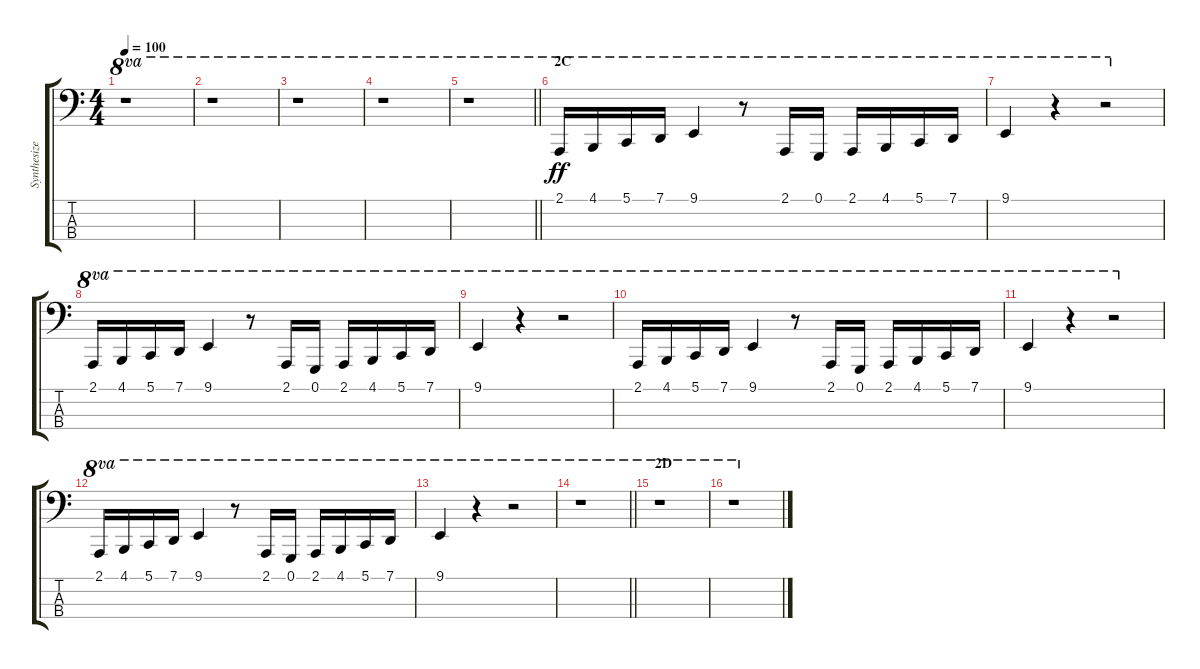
\track ("Synthesizer II" "Synthesize") {instrument lead1square}
\staff {score tabs}
\tuning (G2 D2 A1 E1) {hide}
\ts (4 4)
\tempo 100
\clef f4
\ks c
r.1{ot 8va dy ff} |
r.1{ot 8va} |
r.1{ot 8va} |
r.1{ot 8va} |
\barLineRight lightlight
r.1{ot 8va} |
\section ("" "2C")
2.1.16{ot 8va} 4.1.16{ot 8va} 5.1.16{ot 8va} 7.1.16{ot 8va} 9.1.4{ot 8va} r.8{ot 8va} 2.1.16{ot 8va} 0.1.16{ot 8va} 2.1.16{ot 8va} 4.1.16{ot 8va} 5.1.16{ot 8va} 7.1.16{ot 8va} |
9.1.4{ot 8va} r.4{ot 8va} r.2{ot 8va} |
2.1.16{ot 8va} 4.1.16{ot 8va} 5.1.16{ot 8va} 7.1.16{ot 8va} 9.1.4{ot 8va} r.8{ot 8va} 2.1.16{ot 8va} 0.1.16{ot 8va} 2.1.16{ot 8va} 4.1.16{ot 8va} 5.1.16{ot 8va} 7.1.16{ot 8va} |
9.1.4{ot 8va} r.4{ot 8va} r.2{ot 8va} |
2.1.16{ot 8va} 4.1.16{ot 8va} 5.1.16{ot 8va} 7.1.16{ot 8va} 9.1.4{ot 8va} r.8{ot 8va} 2.1.16{ot 8va} 0.1.16{ot 8va} 2.1.16{ot 8va} 4.1.16{ot 8va} 5.1.16{ot 8va} 7.1.16{ot 8va} |
9.1.4{ot 8va} r.4{ot 8va} r.2{ot 8va} |
2.1.16{ot 8va} 4.1.16{ot 8va} 5.1.16{ot 8va} 7.1.16{ot 8va} 9.1.4{ot 8va} r.8{ot 8va} 2.1.16{ot 8va} 0.1.16{ot 8va} 2.1.16{ot 8va} 4.1.16{ot 8va} 5.1.16{ot 8va} 7.1.16{ot 8va} |
9.1.4{ot 8va} r.4{ot 8va} r.2{ot 8va} |
\barLineRight lightlight
r.1{ot 8va} |
\section ("" "2D")
r.1{ot 8va} |
r.1{ot 8va}
